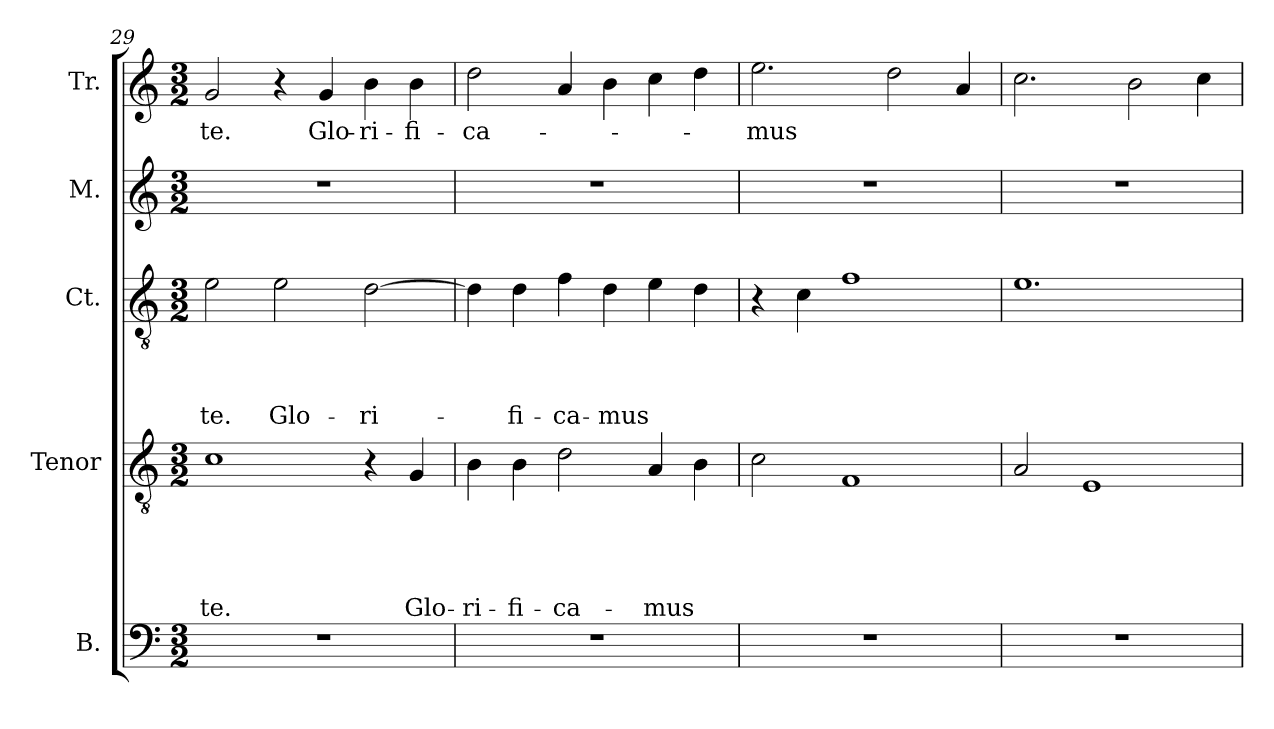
**kern	**kern	**text	**text	**text	**text	**text	**kern	**text	**text	**text	**text	**kern	**kern	**text
*part5	*part4	*part4	*part4	*part4	*part4	*part4	*part3	*part3	*part3	*part3	*part3	*part2	*part1	*part1
*staff5	*staff4	*staff4	*staff4	*staff4	*staff4	*staff4	*staff3	*staff3	*staff3	*staff3	*staff3	*staff2	*staff1	*staff1
*I"B.	*I"Tenor	*	*	*	*	*	*I"Ct.	*	*	*	*	*I"M.	*I"Tr.	*
*I'B.	*I'T.	*	*	*	*	*	*I'Ct.	*	*	*	*	*I'M.	*I'Tr.	*
*clefF4	*clefGv2	*	*	*	*	*	*clefGv2	*	*	*	*	*clefG2	*clefG2	*
*k[]	*k[]	*	*	*	*	*	*k[]	*	*	*	*	*k[]	*k[]	*
*C:	*C:	*	*	*	*	*	*C:	*	*	*	*	*C:	*C:	*
*M3/2	*M3/2	*	*	*	*	*	*M3/2	*	*	*	*	*M3/2	*M3/2	*
=29	=29	=29	=29	=29	=29	=29	=29	=29	=29	=29	=29	=29	=29	=29
!	!	!	!	!	!	!LO:LY:b	!	!	!	!	!LO:LY:b	!	!	!LO:LY:b
1.r	1c	.	.	.	.	te.	2e\	.	.	.	te.	1.r	2g/	te.
!	!	!	!	!	!	!	!	!	!	!	!LO:LY:b	!	!	!
.	.	.	.	.	.	.	2e\	.	.	.	Glo-	.	4r	.
!	!	!	!	!	!	!	!	!	!	!	!	!	!	!LO:LY:b
.	.	.	.	.	.	.	.	.	.	.	.	.	4g/	Glo-
!	!	!	!	!	!	!	!	!	!	!	!LO:LY:b	!	!	!LO:LY:b:rj
.	4r	.	.	.	.	.	[>2d\	.	.	.	-ri-	.	4b\	-ri-
!	!	!	!	!	!	!LO:LY:b	!	!	!	!	!	!	!	!LO:LY:b
.	4G/	.	.	.	.	Glo-	.	.	.	.	.	.	4b\	-fi-
=30	=30	=30	=30	=30	=30	=30	=30	=30	=30	=30	=30	=30	=30	=30
!	!	!	!	!	!	!LO:LY:b	!	!	!	!	!	!	!	!LO:LY:b
1.r	4B\	.	.	.	.	-ri-	4d\]	.	.	.	.	1.r	2dd\	-ca-
!	!	!	!	!	!	!LO:LY:b	!	!	!	!	!LO:LY:b	!	!	!
.	4B\	.	.	.	.	-fi-	4d\	.	.	.	-fi-	.	.	.
!	!	!	!	!	!	!LO:LY:b	!	!	!	!	!LO:LY:b	!	!	!
.	2d\	.	.	.	.	-ca-	4f\	.	.	.	-ca-	.	4a/	.
!	!	!	!	!	!	!	!	!	!	!	!LO:LY:b	!	!	!
.	.	.	.	.	.	.	4d\	.	.	.	-mus	.	4b\	.
!	!	!	!	!	!	!LO:LY:b	!	!	!	!	!	!	!	!
.	4A/	.	.	.	.	-mus	4e\	.	.	.	.	.	4cc\	.
.	4B\	.	.	.	.	.	4d\	.	.	.	.	.	4dd\	.
=31	=31	=31	=31	=31	=31	=31	=31	=31	=31	=31	=31	=31	=31	=31
!	!	!	!	!	!	!	!	!	!	!	!	!	!	!LO:LY:b
1.r	2c\	.	.	.	.	.	4r	.	.	.	.	1.r	2.ee\	-mus
.	.	.	.	.	.	.	4c\	.	.	.	.	.	.	.
.	1F	.	.	.	.	.	1f	.	.	.	.	.	.	.
.	.	.	.	.	.	.	.	.	.	.	.	.	2dd\	.
.	.	.	.	.	.	.	.	.	.	.	.	.	4a/	.
=32	=32	=32	=32	=32	=32	=32	=32	=32	=32	=32	=32	=32	=32	=32
1.r	2A/	.	.	.	.	.	1.e	.	.	.	.	1.r	2.cc\	.
.	1E	.	.	.	.	.	.	.	.	.	.	.	.	.
.	.	.	.	.	.	.	.	.	.	.	.	.	2b\	.
.	.	.	.	.	.	.	.	.	.	.	.	.	4cc\	.
=	=	=	=	=	=	=	=	=	=	=	=	=	=	=
*-	*-	*-	*-	*-	*-	*-	*-	*-	*-	*-	*-	*-	*-	*-
